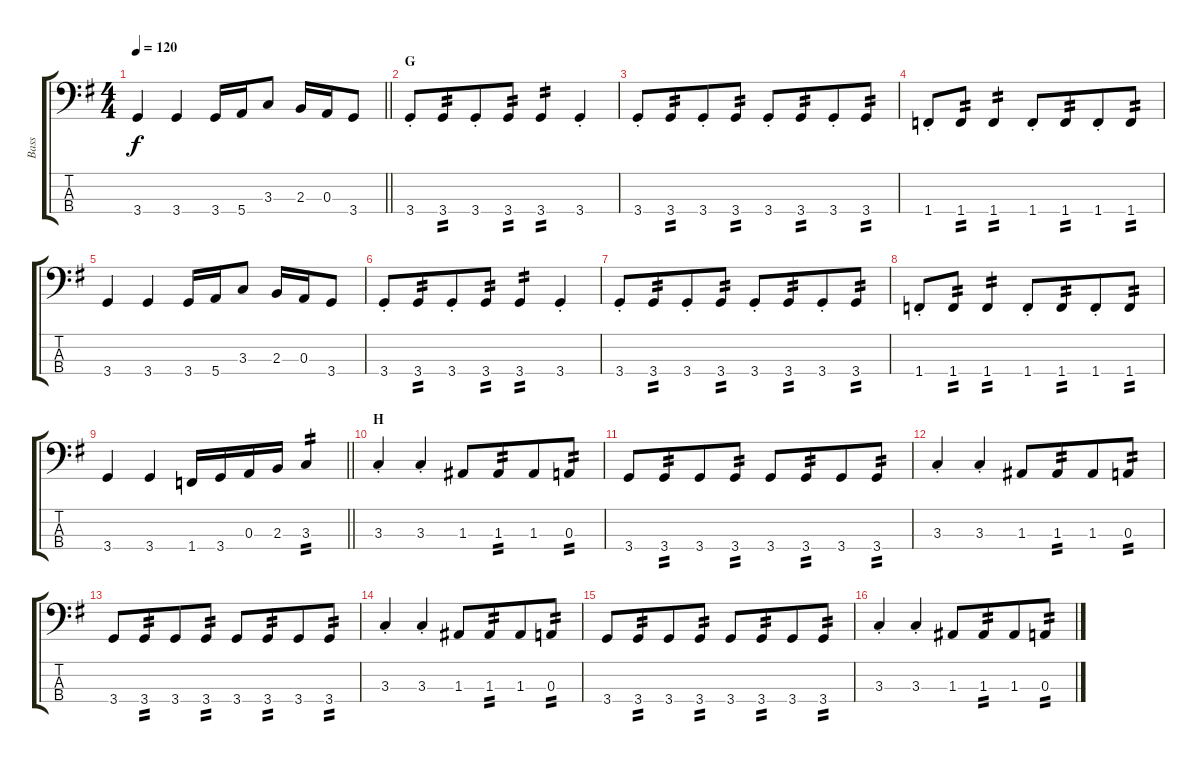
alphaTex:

\track ("Bass" "Bass") {instrument electricbassfinger}
\staff {score tabs}
\tuning (G2 D2 A1 E1) {hide}
\ts (4 4)
\tempo 120
\clef f4
\barLineRight lightlight
\ks g
3.4.4{dy f} 3.4.4 3.4.16 5.4.16 3.3.8 2.3.16 0.3.16 3.4.8 |
\section ("" "G")
3.4{st}.8 3.4.8{tp 2 beam merge} 3.4{st}.8 3.4.8{tp 2} 3.4.4{tp 2} 3.4{st}.4 |
3.4{st}.8 3.4.8{tp 2 beam merge} 3.4{st}.8 3.4.8{tp 2} 3.4{st}.8 3.4.8{tp 2 beam merge} 3.4{st}.8 3.4.8{tp 2} |
1.4{st}.8 1.4.8{tp 2} 1.4.4{tp 2} 1.4{st}.8 1.4.8{tp 2 beam merge} 1.4{st}.8 1.4.8{tp 2} |
3.4.4 3.4.4 3.4.16 5.4.16 3.3.8 2.3.16 0.3.16 3.4.8 |
3.4{st}.8 3.4.8{tp 2 beam merge} 3.4{st}.8 3.4.8{tp 2} 3.4.4{tp 2} 3.4{st}.4 |
3.4{st}.8 3.4.8{tp 2 beam merge} 3.4{st}.8 3.4.8{tp 2} 3.4{st}.8 3.4.8{tp 2 beam merge} 3.4{st}.8 3.4.8{tp 2} |
1.4{st}.8 1.4.8{tp 2} 1.4.4{tp 2} 1.4{st}.8 1.4.8{tp 2 beam merge} 1.4{st}.8 1.4.8{tp 2} |
\barLineRight lightlight
3.4.4 3.4.4 1.4.16 3.4.16 0.3.16 2.3.16 3.3.4{tp 2} |
\section ("" "H")
3.3{st}.4 3.3{st}.4 1.3.8 1.3.8{tp 2 beam merge} 1.3.8 0.3.8{tp 2} |
3.4.8 3.4.8{tp 2 beam merge} 3.4.8 3.4.8{tp 2} 3.4.8 3.4.8{tp 2 beam merge} 3.4.8 3.4.8{tp 2} |
3.3{st}.4 3.3{st}.4 1.3.8 1.3.8{tp 2 beam merge} 1.3.8 0.3.8{tp 2} |
3.4.8 3.4.8{tp 2 beam merge} 3.4.8 3.4.8{tp 2} 3.4.8 3.4.8{tp 2 beam merge} 3.4.8 3.4.8{tp 2} |
3.3{st}.4 3.3{st}.4 1.3.8 1.3.8{tp 2 beam merge} 1.3.8 0.3.8{tp 2} |
3.4.8 3.4.8{tp 2 beam merge} 3.4.8 3.4.8{tp 2} 3.4.8 3.4.8{tp 2 beam merge} 3.4.8 3.4.8{tp 2} |
3.3{st}.4 3.3{st}.4 1.3.8 1.3.8{tp 2 beam merge} 1.3.8 0.3.8{tp 2}
